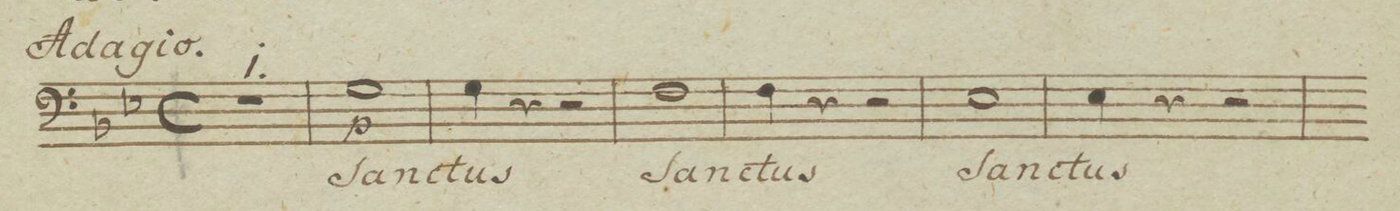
**kern	**text	**dynam
*I"Basso.	*	*
*clefF4	*	*
*k[b-e-]	*	*
*met(c)	*	*
*M4/4	*	*
1r	.	.
=2	=2	=2
1G	San-	p
=3	=3	=3
4G\	-ctus	.
4r	.	.
2r	.	.
=4	=4	=4
1F	San-	.
=5	=5	=5
4F\	-ctus	.
4r	.	.
2r	.	.
=6	=6	=6
1E-	San-	.
=7	=7	=7
4E-\	-ctus	.
4r	.	.
2r	.	.
=8	=8	=8
*-	*-	*-
